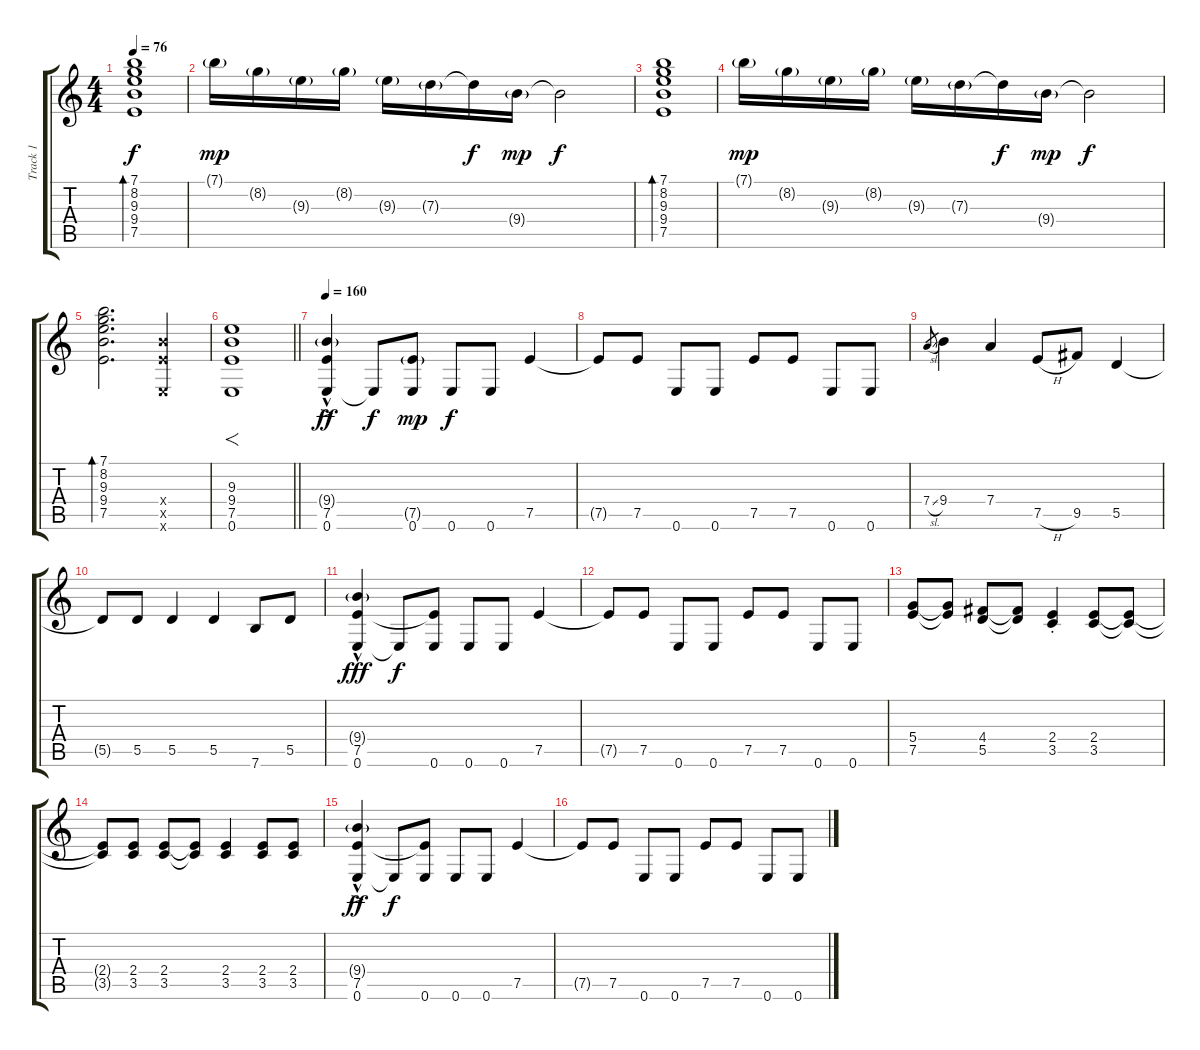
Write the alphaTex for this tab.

\track ("Track 1" "Track 1") {instrument acousticguitarsteel}
\staff {score tabs}
\tuning (E4 B3 G3 D3 A2 E2) {hide}
\ts (4 4)
\tempo 76
\clef g2
\ks c
(7.1 8.2 9.3 9.4 7.5).1{bd 120 dy f} |
7.1{g}.16{dy mp} 8.2{g}.16 9.3{g}.16 8.2{g}.16 9.3{g}.16 7.3{g}.16 7.3{t}.16{dy f} 9.4{g}.16{dy mp} 9.4{t}.2{dy f} |
(7.1 8.2 9.3 9.4 7.5).1{bd 120} |
7.1{g}.16{dy mp} 8.2{g}.16 9.3{g}.16 8.2{g}.16 9.3{g}.16 7.3{g}.16 7.3{t}.16{dy f} 9.4{g}.16{dy mp} 9.4{t}.2{dy f} |
(7.1 8.2 9.3 9.4 7.5).2{d bd 120} (9.4{x} 7.5{x} 0.6{x}).4 |
\barLineRight lightlight
(9.3 9.4 7.5 0.6).1{f instrument overdrivenguitar} |
\tempo 160
(9.4{g} 7.5{hac} 0.6{ac}).4{dy ff volume 14} 0.6{t}.8{dy f} (7.5{g} 0.6).8{dy mp} 0.6.8{dy f} 0.6.8 7.5.4 |
7.5{t}.8 7.5.8 0.6.8 0.6.8 7.5.8 7.5.8 0.6.8 0.6.8 |
7.4{sl}.8{gr} 9.4.4 7.4.4 7.5{h}.8 9.5.8 5.5.4 |
5.5{t}.8 5.5.8 5.5.4 5.5.4 7.6.8 5.5.8 |
(9.4{g} 7.5{hac} 0.6).4{dy fff} 0.6{t}.8{dy f} (7.5{t} 0.6).8 0.6.8 0.6.8 7.5.4 |
7.5{t}.8 7.5.8 0.6.8 0.6.8 7.5.8 7.5.8 0.6.8 0.6.8 |
(5.4 7.5).8 (5.4{t} 7.5{t}).8 (4.4 5.5).8 (4.4{t} 5.5{t}).8 (2.4{st} 3.5{st}).4 (2.4 3.5).8 (2.4{t} 3.5{t}).8 |
(2.4{t} 3.5{t}).8 (2.4 3.5).8 (2.4 3.5).8 (2.4{t} 3.5{t}).8 (2.4 3.5).4 (2.4 3.5).8 (2.4 3.5).8 |
(9.4{g} 7.5{hac} 0.6{ac}).4{dy ff} 0.6{t}.8{dy f} (7.5{t} 0.6).8 0.6.8 0.6.8 7.5.4 |
7.5{t}.8 7.5.8 0.6.8 0.6.8 7.5.8 7.5.8 0.6.8 0.6.8
